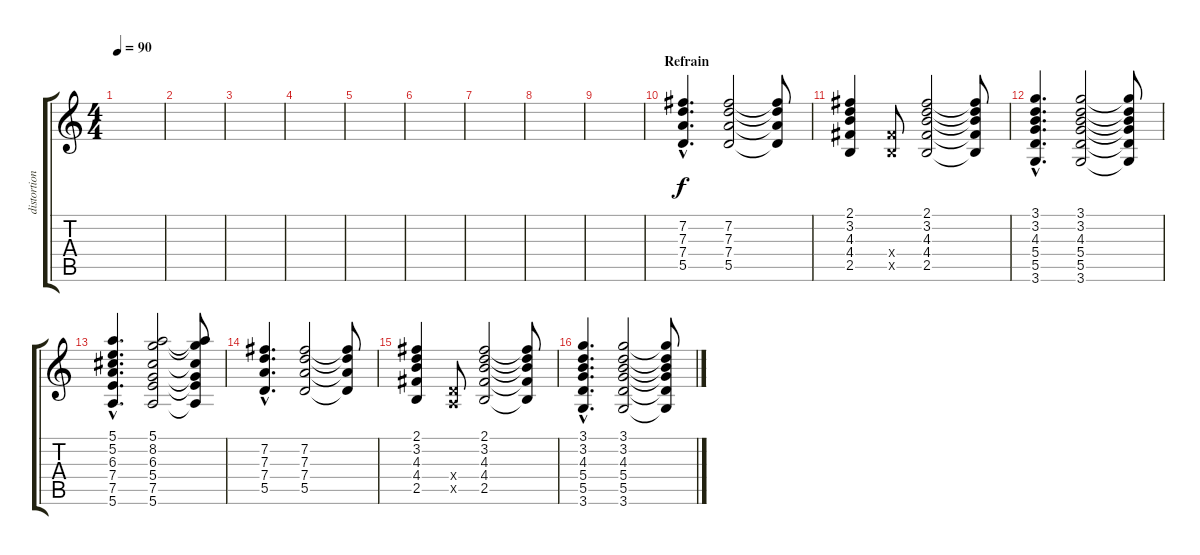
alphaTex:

\track ("distortion guitar" "distortion") {instrument distortionguitar}
\staff {score tabs}
\tuning (E4 B3 G3 D3 A2 E2) {hide}
\ts (4 4)
\tempo 90
\clef g2
\ks c
|
|
|
|
|
|
|
|
|
\section ("" "Refrain")
(7.2{hac} 7.3{hac} 7.4{hac} 5.5{hac}).4{d} (7.2 7.3 7.4 5.5).2 (7.2{t} 7.3{t} 7.4{t} 5.5{t}).8 |
(2.1 3.2 4.3 4.4 2.5).4 (4.4{x} 2.5{x}).8 (2.1 3.2 4.3 4.4 2.5).2 (2.1{t} 3.2{t} 4.3{t} 4.4{t} 2.5{t}).8 |
(3.1{hac} 3.2{hac} 4.3{hac} 5.4{hac} 5.5{hac} 3.6{hac}).4{d} (3.1 3.2 4.3 5.4 5.5 3.6).2 (3.1{t} 3.2{t} 4.3{t} 5.4{t} 5.5{t} 3.6{t}).8 |
(5.1{hac} 5.2{hac} 6.3{hac} 7.4{hac} 7.5{hac} 5.6{hac}).4{d} (5.1 8.2 6.3 5.4 7.5 5.6).2 (5.1{t} 8.2{t} 6.3{t} 5.4{t} 7.5{t} 5.6{t}).8 |
(7.2{hac} 7.3{hac} 7.4{hac} 5.5{hac}).4{d} (7.2 7.3 7.4 5.5).2 (7.2{t} 7.3{t} 7.4{t} 5.5{t}).8 |
(2.1 3.2 4.3 4.4 2.5).4 (0.4{x} 0.5{x}).8 (2.1 3.2 4.3 4.4 2.5).2 (2.1{t} 3.2{t} 4.3{t} 4.4{t} 2.5{t}).8 |
(3.1{hac} 3.2{hac} 4.3{hac} 5.4{hac} 5.5{hac} 3.6{hac}).4{d} (3.1 3.2 4.3 5.4 5.5 3.6).2 (3.1{t} 3.2{t} 4.3{t} 5.4{t} 5.5{t} 3.6{t}).8
